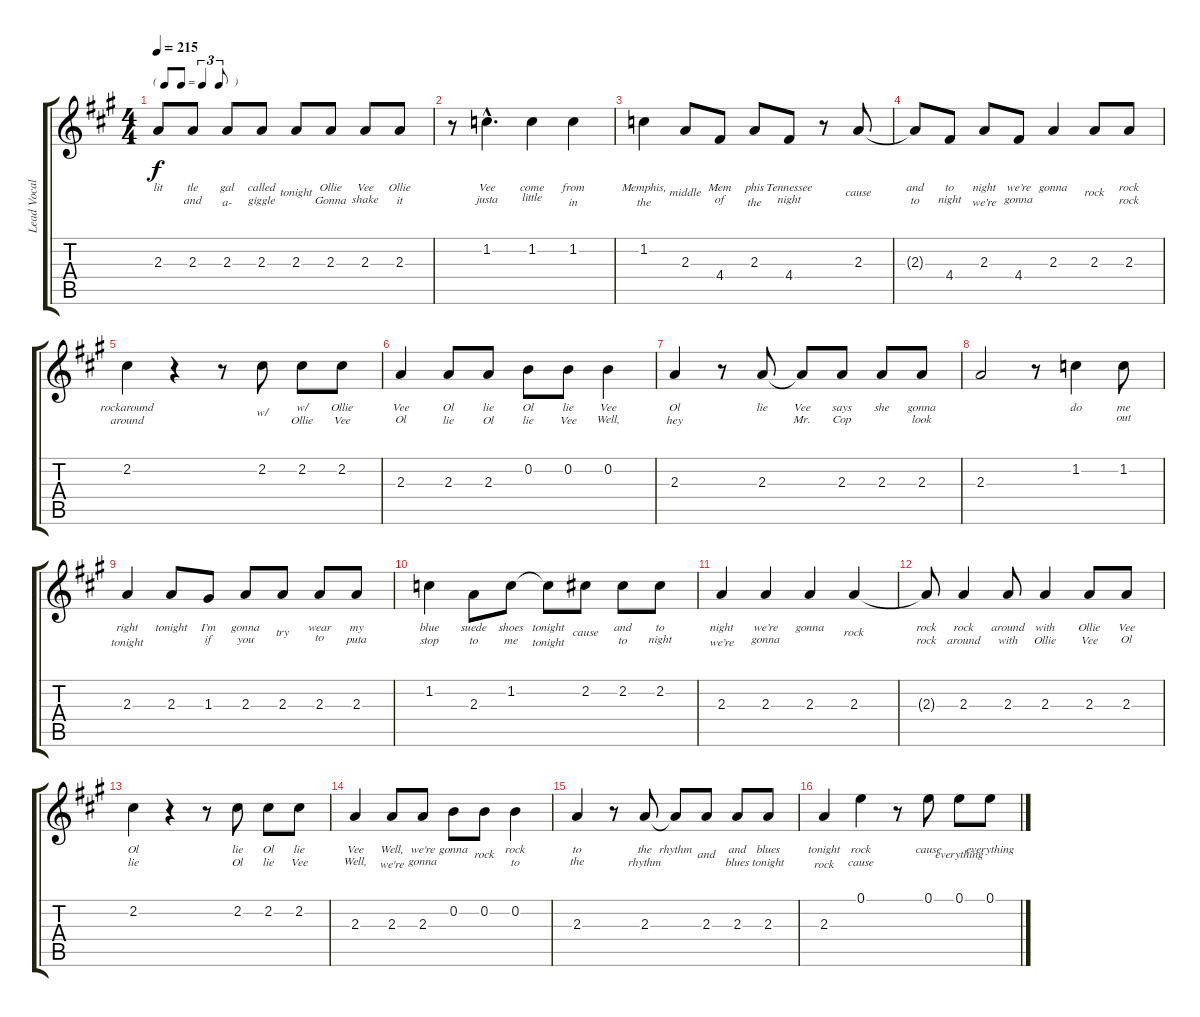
\track ("Lead Vocal" "Lead Vocal") {instrument voiceoohs}
\staff {score tabs}
\tuning (E5 B4 G4 D4 A3 E3) {hide}
\ts (4 4)
\tf triplet8th
\tempo 215
\clef g2
\ks a
2.3.8{lyrics (0 "lit") lyrics (1 "") lyrics (2 "") lyrics (3 "") lyrics (4 "") dy f} 2.3.8{lyrics (0 "tle") lyrics (1 "and") lyrics (2 "") lyrics (3 "") lyrics (4 "")} 2.3.8{lyrics (0 "gal") lyrics (1 "a-") lyrics (2 "") lyrics (3 "") lyrics (4 "")} 2.3.8{lyrics (0 "called") lyrics (1 "giggle") lyrics (2 "") lyrics (3 "") lyrics (4 "")} 2.3.8{lyrics (0 "") lyrics (1 "tonight") lyrics (2 "") lyrics (3 "") lyrics (4 "")} 2.3.8{lyrics (0 "Ollie") lyrics (1 "Gonna") lyrics (2 "") lyrics (3 "") lyrics (4 "")} 2.3.8{lyrics (0 "Vee") lyrics (1 "shake") lyrics (2 "") lyrics (3 "") lyrics (4 "")} 2.3.8{lyrics (0 "Ollie") lyrics (1 "it") lyrics (2 "") lyrics (3 "") lyrics (4 "")} |
r.8 1.2{hac}.4{d lyrics (0 "Vee") lyrics (1 "justa") lyrics (2 "") lyrics (3 "") lyrics (4 "")} 1.2.4{lyrics (0 "come") lyrics (1 "little") lyrics (2 "") lyrics (3 "") lyrics (4 "")} 1.2.4{lyrics (0 "from") lyrics (1 "in") lyrics (2 "") lyrics (3 "") lyrics (4 "")} |
1.2.4{lyrics (0 "Memphis,") lyrics (1 "the") lyrics (2 "") lyrics (3 "") lyrics (4 "")} 2.3.8{lyrics (0 "") lyrics (1 "middle") lyrics (2 "") lyrics (3 "") lyrics (4 "")} 4.4.8{lyrics (0 "Mem") lyrics (1 "of") lyrics (2 "") lyrics (3 "") lyrics (4 "")} 2.3.8{lyrics (0 "phis") lyrics (1 "the") lyrics (2 "") lyrics (3 "") lyrics (4 "")} 4.4.8{lyrics (0 "Tennessee") lyrics (1 "night") lyrics (2 "") lyrics (3 "") lyrics (4 "")} r.8 2.3.8{lyrics (0 "") lyrics (1 "cause") lyrics (2 "") lyrics (3 "") lyrics (4 "")} |
2.3{t}.8{lyrics (0 "and") lyrics (1 "to") lyrics (2 "") lyrics (3 "") lyrics (4 "")} 4.4.8{lyrics (0 "to") lyrics (1 "night") lyrics (2 "") lyrics (3 "") lyrics (4 "")} 2.3.8{lyrics (0 "night") lyrics (1 "we’re") lyrics (2 "") lyrics (3 "") lyrics (4 "")} 4.4.8{lyrics (0 "we’re") lyrics (1 "gonna") lyrics (2 "") lyrics (3 "") lyrics (4 "")} 2.3.4{lyrics (0 "gonna") lyrics (1 "") lyrics (2 "") lyrics (3 "") lyrics (4 "")} 2.3.8{lyrics (0 "") lyrics (1 "rock") lyrics (2 "") lyrics (3 "") lyrics (4 "")} 2.3.8{lyrics (0 "rock") lyrics (1 "rock") lyrics (2 "") lyrics (3 "") lyrics (4 "")} |
2.2.4{lyrics (0 "rockaround") lyrics (1 "around") lyrics (2 "") lyrics (3 "") lyrics (4 "")} r.4 r.8 2.2.8{lyrics (0 "") lyrics (1 "w/") lyrics (2 "") lyrics (3 "") lyrics (4 "")} 2.2.8{lyrics (0 "w/") lyrics (1 "Ollie") lyrics (2 "") lyrics (3 "") lyrics (4 "")} 2.2.8{lyrics (0 "Ollie") lyrics (1 "Vee") lyrics (2 "") lyrics (3 "") lyrics (4 "")} |
2.3.4{lyrics (0 "Vee") lyrics (1 "Ol") lyrics (2 "") lyrics (3 "") lyrics (4 "")} 2.3.8{lyrics (0 "Ol") lyrics (1 "lie") lyrics (2 "") lyrics (3 "") lyrics (4 "")} 2.3.8{lyrics (0 "lie") lyrics (1 "Ol") lyrics (2 "") lyrics (3 "") lyrics (4 "")} 0.2.8{lyrics (0 "Ol") lyrics (1 "lie") lyrics (2 "") lyrics (3 "") lyrics (4 "")} 0.2.8{lyrics (0 "lie") lyrics (1 "Vee") lyrics (2 "") lyrics (3 "") lyrics (4 "")} 0.2.4{lyrics (0 "Vee") lyrics (1 "Well,") lyrics (2 "") lyrics (3 "") lyrics (4 "")} |
2.3.4{lyrics (0 "Ol") lyrics (1 "hey") lyrics (2 "") lyrics (3 "") lyrics (4 "")} r.8 2.3.8{lyrics (0 "lie") lyrics (1 "") lyrics (2 "") lyrics (3 "") lyrics (4 "")} 2.3{t}.8{lyrics (0 "Vee") lyrics (1 "Mr.") lyrics (2 "") lyrics (3 "") lyrics (4 "")} 2.3.8{lyrics (0 "says") lyrics (1 "Cop") lyrics (2 "") lyrics (3 "") lyrics (4 "")} 2.3.8{lyrics (0 "she") lyrics (1 "") lyrics (2 "") lyrics (3 "") lyrics (4 "")} 2.3.8{lyrics (0 "gonna") lyrics (1 "look") lyrics (2 "") lyrics (3 "") lyrics (4 "")} |
2.3.2{lyrics (0 "") lyrics (1 "") lyrics (2 "") lyrics (3 "") lyrics (4 "")} r.8 1.2.4{lyrics (0 "do") lyrics (1 "") lyrics (2 "") lyrics (3 "") lyrics (4 "")} 1.2.8{lyrics (0 "me") lyrics (1 "out") lyrics (2 "") lyrics (3 "") lyrics (4 "")} |
2.3.4{lyrics (0 "right") lyrics (1 "tonight") lyrics (2 "") lyrics (3 "") lyrics (4 "")} 2.3.8{lyrics (0 "tonight") lyrics (1 "") lyrics (2 "") lyrics (3 "") lyrics (4 "")} 1.3.8{lyrics (0 "I’m") lyrics (1 "if") lyrics (2 "") lyrics (3 "") lyrics (4 "")} 2.3.8{lyrics (0 "gonna") lyrics (1 "you") lyrics (2 "") lyrics (3 "") lyrics (4 "")} 2.3.8{lyrics (0 "") lyrics (1 "try") lyrics (2 "") lyrics (3 "") lyrics (4 "")} 2.3.8{lyrics (0 "wear") lyrics (1 "to") lyrics (2 "") lyrics (3 "") lyrics (4 "")} 2.3.8{lyrics (0 "my") lyrics (1 "puta") lyrics (2 "") lyrics (3 "") lyrics (4 "")} |
1.2.4{lyrics (0 "blue") lyrics (1 "stop") lyrics (2 "") lyrics (3 "") lyrics (4 "")} 2.3.8{lyrics (0 "suede") lyrics (1 "to") lyrics (2 "") lyrics (3 "") lyrics (4 "")} 1.2.8{lyrics (0 "shoes") lyrics (1 "me") lyrics (2 "") lyrics (3 "") lyrics (4 "")} 1.2{t}.8{lyrics (0 "tonight") lyrics (1 "tonight") lyrics (2 "") lyrics (3 "") lyrics (4 "")} 2.2.8{lyrics (0 "") lyrics (1 "cause") lyrics (2 "") lyrics (3 "") lyrics (4 "")} 2.2.8{lyrics (0 "and") lyrics (1 "to") lyrics (2 "") lyrics (3 "") lyrics (4 "")} 2.2.8{lyrics (0 "to") lyrics (1 "night") lyrics (2 "") lyrics (3 "") lyrics (4 "")} |
2.3.4{lyrics (0 "night") lyrics (1 "we’re") lyrics (2 "") lyrics (3 "") lyrics (4 "")} 2.3.4{lyrics (0 "we’re") lyrics (1 "gonna") lyrics (2 "") lyrics (3 "") lyrics (4 "")} 2.3.4{lyrics (0 "gonna") lyrics (1 "") lyrics (2 "") lyrics (3 "") lyrics (4 "")} 2.3.4{lyrics (0 "") lyrics (1 "rock") lyrics (2 "") lyrics (3 "") lyrics (4 "")} |
2.3{t}.8{lyrics (0 "rock") lyrics (1 "rock") lyrics (2 "") lyrics (3 "") lyrics (4 "")} 2.3.4{lyrics (0 "rock") lyrics (1 "around") lyrics (2 "") lyrics (3 "") lyrics (4 "")} 2.3.8{lyrics (0 "around") lyrics (1 "with") lyrics (2 "") lyrics (3 "") lyrics (4 "")} 2.3.4{lyrics (0 "with") lyrics (1 "Ollie") lyrics (2 "") lyrics (3 "") lyrics (4 "")} 2.3.8{lyrics (0 "Ollie") lyrics (1 "Vee") lyrics (2 "") lyrics (3 "") lyrics (4 "")} 2.3.8{lyrics (0 "Vee") lyrics (1 "Ol") lyrics (2 "") lyrics (3 "") lyrics (4 "")} |
2.2.4{lyrics (0 "Ol") lyrics (1 "lie") lyrics (2 "") lyrics (3 "") lyrics (4 "")} r.4 r.8 2.2.8{lyrics (0 "lie") lyrics (1 "Ol") lyrics (2 "") lyrics (3 "") lyrics (4 "")} 2.2.8{lyrics (0 "Ol") lyrics (1 "lie") lyrics (2 "") lyrics (3 "") lyrics (4 "")} 2.2.8{lyrics (0 "lie") lyrics (1 "Vee") lyrics (2 "") lyrics (3 "") lyrics (4 "")} |
2.3.4{lyrics (0 "Vee") lyrics (1 "Well,") lyrics (2 "") lyrics (3 "") lyrics (4 "")} 2.3.8{lyrics (0 "Well,") lyrics (1 "we're") lyrics (2 "") lyrics (3 "") lyrics (4 "")} 2.3.8{lyrics (0 "we're") lyrics (1 "gonna") lyrics (2 "") lyrics (3 "") lyrics (4 "")} 0.2.8{lyrics (0 "gonna") lyrics (1 "") lyrics (2 "") lyrics (3 "") lyrics (4 "")} 0.2.8{lyrics (0 "") lyrics (1 "rock") lyrics (2 "") lyrics (3 "") lyrics (4 "")} 0.2.4{lyrics (0 "rock") lyrics (1 "to") lyrics (2 "") lyrics (3 "") lyrics (4 "")} |
2.3.4{lyrics (0 "to") lyrics (1 "the") lyrics (2 "") lyrics (3 "") lyrics (4 "")} r.8 2.3.8{lyrics (0 "the") lyrics (1 "rhythm") lyrics (2 "") lyrics (3 "") lyrics (4 "")} 2.3{t}.8{lyrics (0 "rhythm") lyrics (1 "") lyrics (2 "") lyrics (3 "") lyrics (4 "")} 2.3.8{lyrics (0 "") lyrics (1 "and") lyrics (2 "") lyrics (3 "") lyrics (4 "")} 2.3.8{lyrics (0 "and") lyrics (1 "blues") lyrics (2 "") lyrics (3 "") lyrics (4 "")} 2.3.8{lyrics (0 "blues") lyrics (1 "tonight") lyrics (2 "") lyrics (3 "") lyrics (4 "")} |
2.3.4{lyrics (0 "tonight") lyrics (1 "rock") lyrics (2 "") lyrics (3 "") lyrics (4 "")} 0.1.4{lyrics (0 "rock") lyrics (1 "cause") lyrics (2 "") lyrics (3 "") lyrics (4 "")} r.8 0.1.8{lyrics (0 "cause") lyrics (1 "") lyrics (2 "") lyrics (3 "") lyrics (4 "")} 0.1.8{lyrics (0 "") lyrics (1 "everything") lyrics (2 "") lyrics (3 "") lyrics (4 "")} 0.1.8{lyrics (0 "everything") lyrics (1 "") lyrics (2 "") lyrics (3 "") lyrics (4 "")}
